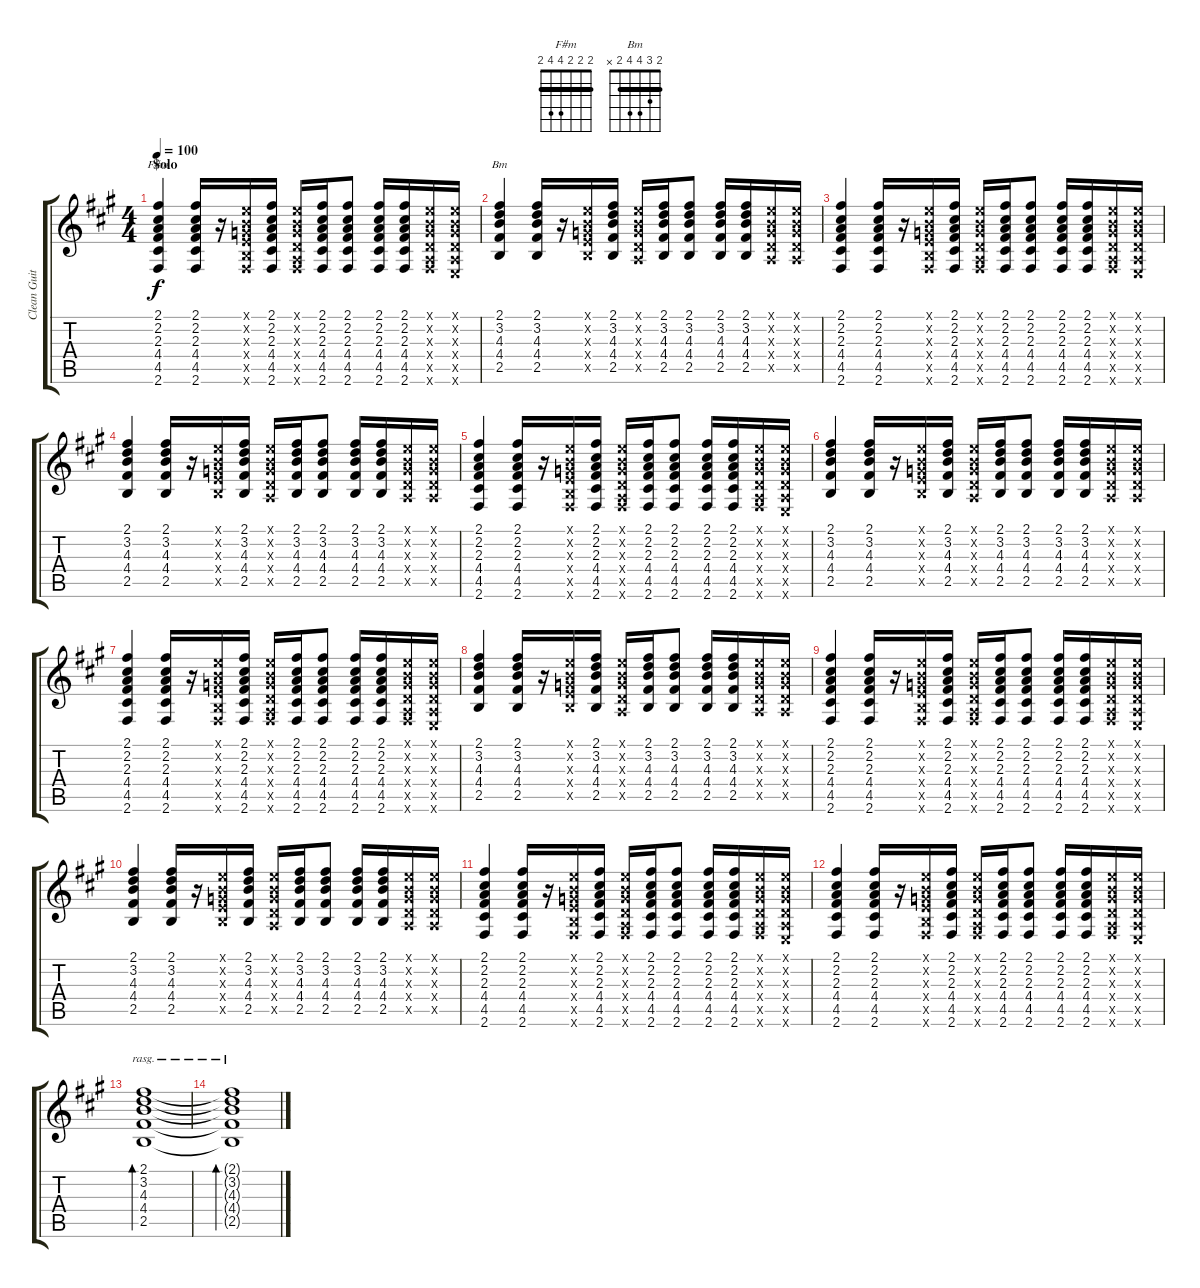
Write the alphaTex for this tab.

\track ("Clean Guitar" "Clean Guit") {instrument acousticguitarsteel}
\staff {score tabs}
\tuning (E4 B3 G3 D3 A2 E2) {hide}
\chord ("F#m" 2 2 2 4 4 2) {barre 2}
\chord ("Bm" 2 3 4 4 2 x) {barre 2}
\ts (4 4)
\section ("" "$olo")
\tempo 100
\clef g2
\ks f#minor
(2.1 2.2 2.3 4.4 4.5 2.6).4{ch "F#m" dy f} (2.1 2.2 2.3 4.4 4.5 2.6).16 r.16 (0.1{x} 0.2{x} 0.3{x} 2.4{x} 2.5{x} 2.6{x}).16 (2.1 2.2 2.3 4.4 4.5 2.6).16 (0.1{x} 0.2{x} 0.3{x} 0.4{x} 0.5{x} 2.6{x}).16 (2.1 2.2 2.3 4.4 4.5 2.6).16 (2.1 2.2 2.3 4.4 4.5 2.6).8 (2.1 2.2 2.3 4.4 4.5 2.6).16 (2.1 2.2 2.3 4.4 4.5 2.6).16 (0.1{x} 0.2{x} 0.3{x} 0.4{x} 0.5{x} 2.6{x}).16 (0.1{x} 0.2{x} 0.3{x} 0.4{x} 0.5{x} 0.6{x}).16 |
(2.1 3.2 4.3 4.4 2.5).4{ch "Bm"} (2.1 3.2 4.3 4.4 2.5).16 r.16 (0.1{x} 0.2{x} 0.3{x} 2.4{x} 2.5{x}).16 (2.1 3.2 4.3 4.4 2.5).16 (0.1{x} 0.2{x} 0.3{x} 0.4{x} 0.5{x}).16 (2.1 3.2 4.3 4.4 2.5).16 (2.1 3.2 4.3 4.4 2.5).8 (2.1 3.2 4.3 4.4 2.5).16 (2.1 3.2 4.3 4.4 2.5).16 (0.1{x} 0.2{x} 0.3{x} 0.4{x} 0.5{x}).16 (0.1{x} 0.2{x} 0.3{x} 0.4{x} 0.5{x}).16 |
(2.1 2.2 2.3 4.4 4.5 2.6).4 (2.1 2.2 2.3 4.4 4.5 2.6).16 r.16 (0.1{x} 0.2{x} 0.3{x} 2.4{x} 2.5{x} 2.6{x}).16 (2.1 2.2 2.3 4.4 4.5 2.6).16 (0.1{x} 0.2{x} 0.3{x} 0.4{x} 0.5{x} 2.6{x}).16 (2.1 2.2 2.3 4.4 4.5 2.6).16 (2.1 2.2 2.3 4.4 4.5 2.6).8 (2.1 2.2 2.3 4.4 4.5 2.6).16 (2.1 2.2 2.3 4.4 4.5 2.6).16 (0.1{x} 0.2{x} 0.3{x} 0.4{x} 0.5{x} 2.6{x}).16 (0.1{x} 0.2{x} 0.3{x} 0.4{x} 0.5{x} 0.6{x}).16 |
(2.1 3.2 4.3 4.4 2.5).4 (2.1 3.2 4.3 4.4 2.5).16 r.16 (0.1{x} 0.2{x} 0.3{x} 2.4{x} 2.5{x}).16 (2.1 3.2 4.3 4.4 2.5).16 (0.1{x} 0.2{x} 0.3{x} 0.4{x} 0.5{x}).16 (2.1 3.2 4.3 4.4 2.5).16 (2.1 3.2 4.3 4.4 2.5).8 (2.1 3.2 4.3 4.4 2.5).16 (2.1 3.2 4.3 4.4 2.5).16 (0.1{x} 0.2{x} 0.3{x} 0.4{x} 0.5{x}).16 (0.1{x} 0.2{x} 0.3{x} 0.4{x} 0.5{x}).16 |
(2.1 2.2 2.3 4.4 4.5 2.6).4 (2.1 2.2 2.3 4.4 4.5 2.6).16 r.16 (0.1{x} 0.2{x} 0.3{x} 2.4{x} 2.5{x} 2.6{x}).16 (2.1 2.2 2.3 4.4 4.5 2.6).16 (0.1{x} 0.2{x} 0.3{x} 0.4{x} 0.5{x} 2.6{x}).16 (2.1 2.2 2.3 4.4 4.5 2.6).16 (2.1 2.2 2.3 4.4 4.5 2.6).8 (2.1 2.2 2.3 4.4 4.5 2.6).16 (2.1 2.2 2.3 4.4 4.5 2.6).16 (0.1{x} 0.2{x} 0.3{x} 0.4{x} 0.5{x} 2.6{x}).16 (0.1{x} 0.2{x} 0.3{x} 0.4{x} 0.5{x} 0.6{x}).16 |
(2.1 3.2 4.3 4.4 2.5).4 (2.1 3.2 4.3 4.4 2.5).16 r.16 (0.1{x} 0.2{x} 0.3{x} 2.4{x} 2.5{x}).16 (2.1 3.2 4.3 4.4 2.5).16 (0.1{x} 0.2{x} 0.3{x} 0.4{x} 0.5{x}).16 (2.1 3.2 4.3 4.4 2.5).16 (2.1 3.2 4.3 4.4 2.5).8 (2.1 3.2 4.3 4.4 2.5).16 (2.1 3.2 4.3 4.4 2.5).16 (0.1{x} 0.2{x} 0.3{x} 0.4{x} 0.5{x}).16 (0.1{x} 0.2{x} 0.3{x} 0.4{x} 0.5{x}).16 |
(2.1 2.2 2.3 4.4 4.5 2.6).4 (2.1 2.2 2.3 4.4 4.5 2.6).16 r.16 (0.1{x} 0.2{x} 0.3{x} 2.4{x} 2.5{x} 2.6{x}).16 (2.1 2.2 2.3 4.4 4.5 2.6).16 (0.1{x} 0.2{x} 0.3{x} 0.4{x} 0.5{x} 2.6{x}).16 (2.1 2.2 2.3 4.4 4.5 2.6).16 (2.1 2.2 2.3 4.4 4.5 2.6).8 (2.1 2.2 2.3 4.4 4.5 2.6).16 (2.1 2.2 2.3 4.4 4.5 2.6).16 (0.1{x} 0.2{x} 0.3{x} 0.4{x} 0.5{x} 2.6{x}).16 (0.1{x} 0.2{x} 0.3{x} 0.4{x} 0.5{x} 0.6{x}).16 |
(2.1 3.2 4.3 4.4 2.5).4 (2.1 3.2 4.3 4.4 2.5).16 r.16 (0.1{x} 0.2{x} 0.3{x} 2.4{x} 2.5{x}).16 (2.1 3.2 4.3 4.4 2.5).16 (0.1{x} 0.2{x} 0.3{x} 0.4{x} 0.5{x}).16 (2.1 3.2 4.3 4.4 2.5).16 (2.1 3.2 4.3 4.4 2.5).8 (2.1 3.2 4.3 4.4 2.5).16 (2.1 3.2 4.3 4.4 2.5).16 (0.1{x} 0.2{x} 0.3{x} 0.4{x} 0.5{x}).16 (0.1{x} 0.2{x} 0.3{x} 0.4{x} 0.5{x}).16 |
(2.1 2.2 2.3 4.4 4.5 2.6).4 (2.1 2.2 2.3 4.4 4.5 2.6).16 r.16 (0.1{x} 0.2{x} 0.3{x} 2.4{x} 2.5{x} 2.6{x}).16 (2.1 2.2 2.3 4.4 4.5 2.6).16 (0.1{x} 0.2{x} 0.3{x} 0.4{x} 0.5{x} 2.6{x}).16 (2.1 2.2 2.3 4.4 4.5 2.6).16 (2.1 2.2 2.3 4.4 4.5 2.6).8 (2.1 2.2 2.3 4.4 4.5 2.6).16 (2.1 2.2 2.3 4.4 4.5 2.6).16 (0.1{x} 0.2{x} 0.3{x} 0.4{x} 0.5{x} 2.6{x}).16 (0.1{x} 0.2{x} 0.3{x} 0.4{x} 0.5{x} 0.6{x}).16 |
(2.1 3.2 4.3 4.4 2.5).4 (2.1 3.2 4.3 4.4 2.5).16 r.16 (0.1{x} 0.2{x} 0.3{x} 2.4{x} 2.5{x}).16 (2.1 3.2 4.3 4.4 2.5).16 (0.1{x} 0.2{x} 0.3{x} 0.4{x} 0.5{x}).16 (2.1 3.2 4.3 4.4 2.5).16 (2.1 3.2 4.3 4.4 2.5).8 (2.1 3.2 4.3 4.4 2.5).16 (2.1 3.2 4.3 4.4 2.5).16 (0.1{x} 0.2{x} 0.3{x} 0.4{x} 0.5{x}).16 (0.1{x} 0.2{x} 0.3{x} 0.4{x} 0.5{x}).16 |
(2.1 2.2 2.3 4.4 4.5 2.6).4 (2.1 2.2 2.3 4.4 4.5 2.6).16 r.16 (0.1{x} 0.2{x} 0.3{x} 2.4{x} 2.5{x} 2.6{x}).16 (2.1 2.2 2.3 4.4 4.5 2.6).16 (0.1{x} 0.2{x} 0.3{x} 0.4{x} 0.5{x} 2.6{x}).16 (2.1 2.2 2.3 4.4 4.5 2.6).16 (2.1 2.2 2.3 4.4 4.5 2.6).8 (2.1 2.2 2.3 4.4 4.5 2.6).16 (2.1 2.2 2.3 4.4 4.5 2.6).16 (0.1{x} 0.2{x} 0.3{x} 0.4{x} 0.5{x} 2.6{x}).16 (0.1{x} 0.2{x} 0.3{x} 0.4{x} 0.5{x} 0.6{x}).16 |
(2.1 2.2 2.3 4.4 4.5 2.6).4 (2.1 2.2 2.3 4.4 4.5 2.6).16 r.16 (0.1{x} 0.2{x} 0.3{x} 2.4{x} 2.5{x} 2.6{x}).16 (2.1 2.2 2.3 4.4 4.5 2.6).16 (0.1{x} 0.2{x} 0.3{x} 0.4{x} 0.5{x} 2.6{x}).16 (2.1 2.2 2.3 4.4 4.5 2.6).16 (2.1 2.2 2.3 4.4 4.5 2.6).8 (2.1 2.2 2.3 4.4 4.5 2.6).16 (2.1 2.2 2.3 4.4 4.5 2.6).16 (0.1{x} 0.2{x} 0.3{x} 0.4{x} 0.5{x} 2.6{x}).16 (0.1{x} 0.2{x} 0.3{x} 0.4{x} 0.5{x} 0.6{x}).16 |
(2.1 3.2 4.3 4.4 2.5).1{bd 480 rasg ii} |
(2.1{t} 3.2{t} 4.3{t} 4.4{t} 2.5{t}).1{bd 480 rasg ii}
